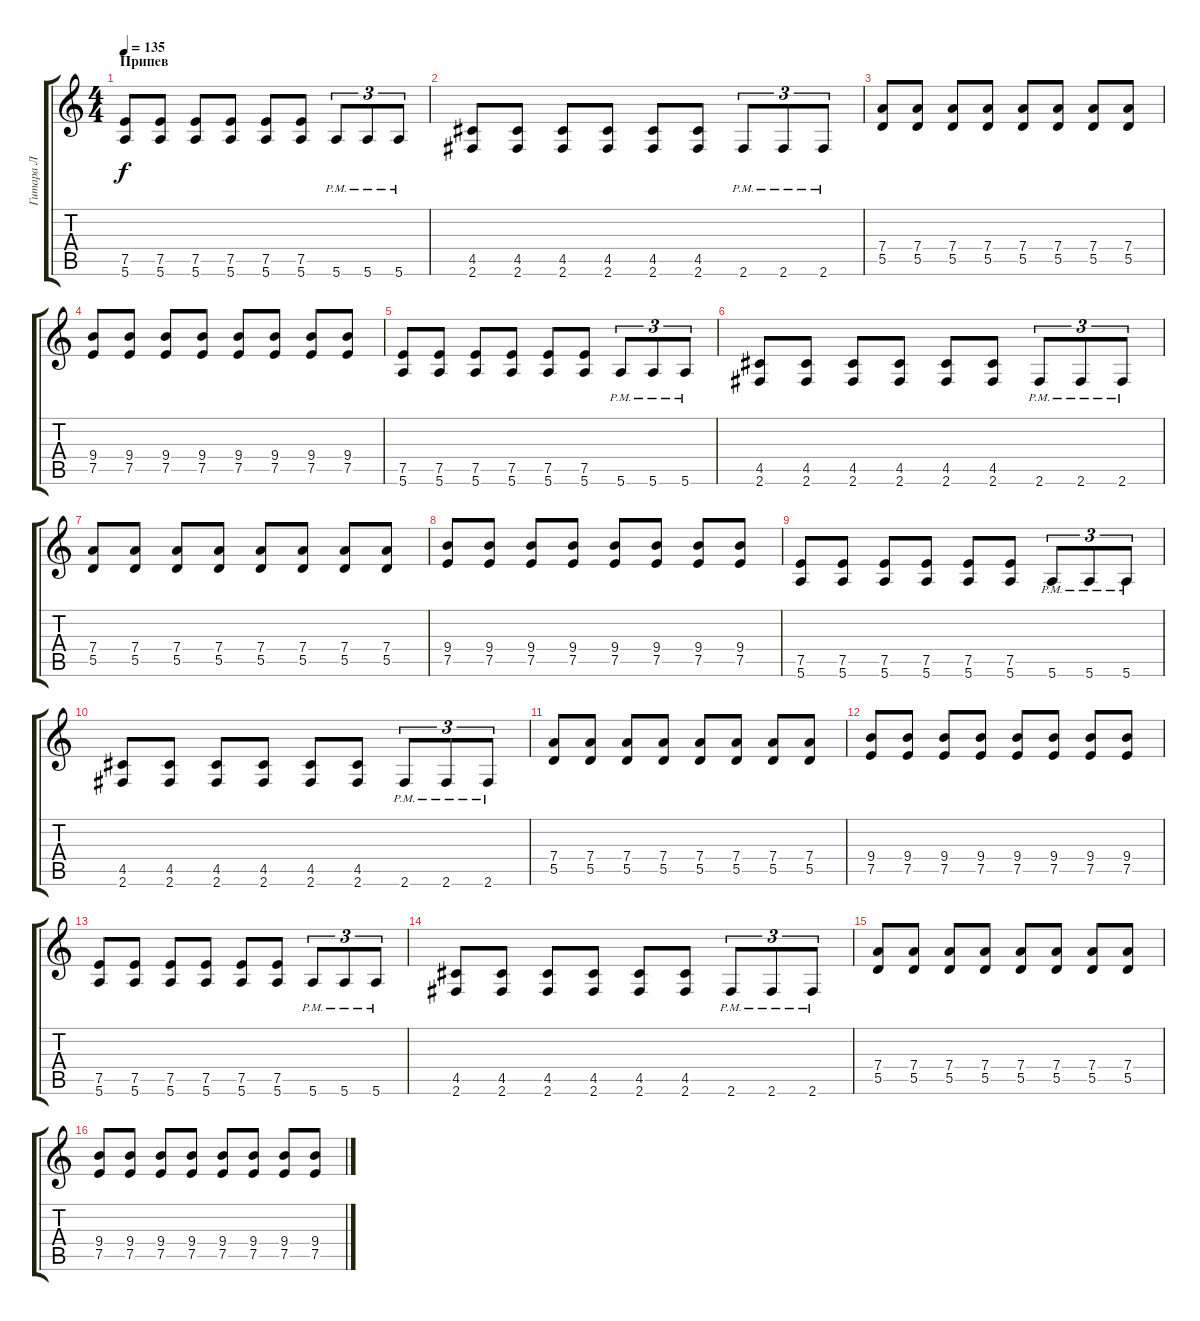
\track ("Гитара Л" "Гитара Л") {instrument distortionguitar}
\staff {score tabs}
\tuning (E4 B3 G3 D3 A2 E2) {hide}
\ts (4 4)
\section ("" "Припев")
\tempo 135
\clef g2
\ks c
(7.5 5.6).8{dy f} (7.5 5.6).8 (7.5 5.6).8 (7.5 5.6).8 (7.5 5.6).8 (7.5 5.6).8 5.6{pm}.8{tu (3 2)} 5.6{pm}.8{tu (3 2)} 5.6{pm}.8{tu (3 2)} |
(4.5 2.6).8 (4.5 2.6).8 (4.5 2.6).8 (4.5 2.6).8 (4.5 2.6).8 (4.5 2.6).8 2.6{pm}.8{tu (3 2)} 2.6{pm}.8{tu (3 2)} 2.6{pm}.8{tu (3 2)} |
(7.4 5.5).8 (7.4 5.5).8 (7.4 5.5).8 (7.4 5.5).8 (7.4 5.5).8 (7.4 5.5).8 (7.4 5.5).8 (7.4 5.5).8 |
(9.4 7.5).8 (9.4 7.5).8 (9.4 7.5).8 (9.4 7.5).8 (9.4 7.5).8 (9.4 7.5).8 (9.4 7.5).8 (9.4 7.5).8 |
(7.5 5.6).8 (7.5 5.6).8 (7.5 5.6).8 (7.5 5.6).8 (7.5 5.6).8 (7.5 5.6).8 5.6{pm}.8{tu (3 2)} 5.6{pm}.8{tu (3 2)} 5.6{pm}.8{tu (3 2)} |
(4.5 2.6).8 (4.5 2.6).8 (4.5 2.6).8 (4.5 2.6).8 (4.5 2.6).8 (4.5 2.6).8 2.6{pm}.8{tu (3 2)} 2.6{pm}.8{tu (3 2)} 2.6{pm}.8{tu (3 2)} |
(7.4 5.5).8 (7.4 5.5).8 (7.4 5.5).8 (7.4 5.5).8 (7.4 5.5).8 (7.4 5.5).8 (7.4 5.5).8 (7.4 5.5).8 |
(9.4 7.5).8 (9.4 7.5).8 (9.4 7.5).8 (9.4 7.5).8 (9.4 7.5).8 (9.4 7.5).8 (9.4 7.5).8 (9.4 7.5).8 |
(7.5 5.6).8 (7.5 5.6).8 (7.5 5.6).8 (7.5 5.6).8 (7.5 5.6).8 (7.5 5.6).8 5.6{pm}.8{tu (3 2)} 5.6{pm}.8{tu (3 2)} 5.6{pm}.8{tu (3 2)} |
(4.5 2.6).8 (4.5 2.6).8 (4.5 2.6).8 (4.5 2.6).8 (4.5 2.6).8 (4.5 2.6).8 2.6{pm}.8{tu (3 2)} 2.6{pm}.8{tu (3 2)} 2.6{pm}.8{tu (3 2)} |
(7.4 5.5).8 (7.4 5.5).8 (7.4 5.5).8 (7.4 5.5).8 (7.4 5.5).8 (7.4 5.5).8 (7.4 5.5).8 (7.4 5.5).8 |
(9.4 7.5).8 (9.4 7.5).8 (9.4 7.5).8 (9.4 7.5).8 (9.4 7.5).8 (9.4 7.5).8 (9.4 7.5).8 (9.4 7.5).8 |
(7.5 5.6).8 (7.5 5.6).8 (7.5 5.6).8 (7.5 5.6).8 (7.5 5.6).8 (7.5 5.6).8 5.6{pm}.8{tu (3 2)} 5.6{pm}.8{tu (3 2)} 5.6{pm}.8{tu (3 2)} |
(4.5 2.6).8 (4.5 2.6).8 (4.5 2.6).8 (4.5 2.6).8 (4.5 2.6).8 (4.5 2.6).8 2.6{pm}.8{tu (3 2)} 2.6{pm}.8{tu (3 2)} 2.6{pm}.8{tu (3 2)} |
(7.4 5.5).8 (7.4 5.5).8 (7.4 5.5).8 (7.4 5.5).8 (7.4 5.5).8 (7.4 5.5).8 (7.4 5.5).8 (7.4 5.5).8 |
(9.4 7.5).8 (9.4 7.5).8 (9.4 7.5).8 (9.4 7.5).8 (9.4 7.5).8 (9.4 7.5).8 (9.4 7.5).8 (9.4 7.5).8
